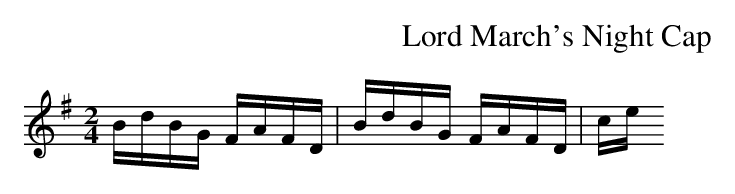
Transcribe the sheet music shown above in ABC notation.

X:1
T:Lord March's Night Cap
M:2/4
L:1/8
K:G
B/d/B/G/ F/A/F/D/|B/d/B/G/ F/A/F/D/|c/e/....
